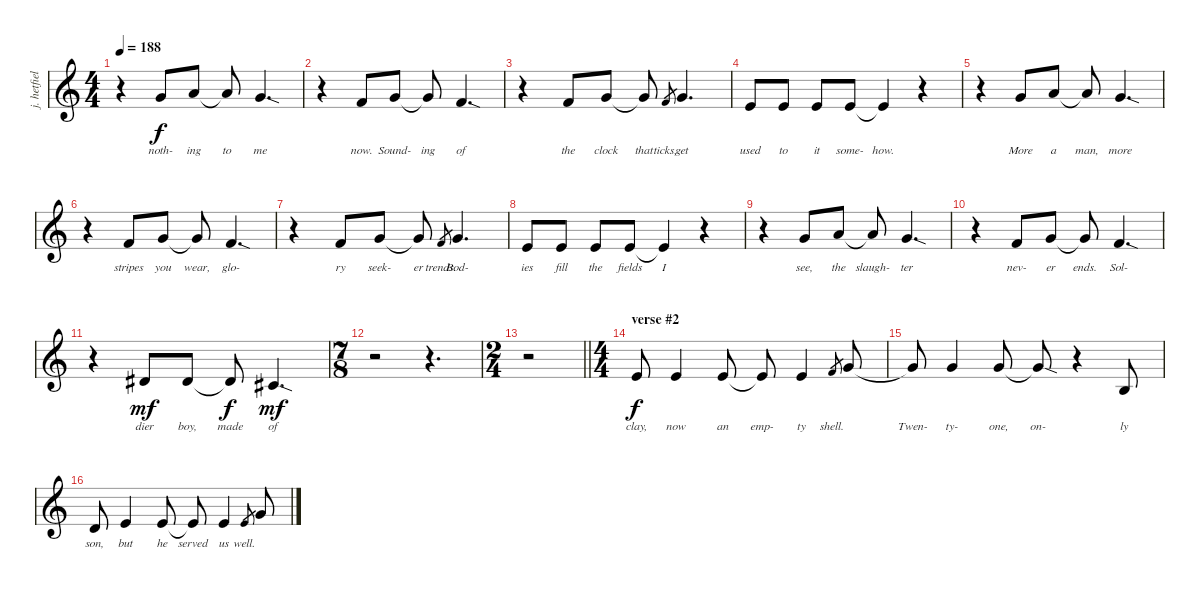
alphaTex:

\track ("j. hetfield - lead vocals" "j. hetfiel") {instrument cello}
\staff {score}
\tuning (E4 B3 G3 D3 A2 E2) {hide}
\ts (4 4)
\tempo 188
\clef g2
\ks c
r.4{dy f} 3.1.8{lyrics (0 "noth-") lyrics (1 "") lyrics (2 "") lyrics (3 "") lyrics (4 "")} 5.1.8{lyrics (0 "ing") lyrics (1 "") lyrics (2 "") lyrics (3 "") lyrics (4 "")} 5.1{t}.8{lyrics (0 "to") lyrics (1 "") lyrics (2 "") lyrics (3 "") lyrics (4 "")} 3.1{sod}.4{d lyrics (0 "me") lyrics (1 "") lyrics (2 "") lyrics (3 "") lyrics (4 "")} |
r.4 1.1.8{lyrics (0 "now.") lyrics (1 "") lyrics (2 "") lyrics (3 "") lyrics (4 "")} 3.1.8{lyrics (0 "Sound-") lyrics (1 "") lyrics (2 "") lyrics (3 "") lyrics (4 "")} 3.1{t}.8{lyrics (0 "ing") lyrics (1 "") lyrics (2 "") lyrics (3 "") lyrics (4 "")} 1.1{sod}.4{d lyrics (0 "of") lyrics (1 "") lyrics (2 "") lyrics (3 "") lyrics (4 "")} |
r.4 1.1.8{lyrics (0 "the") lyrics (1 "") lyrics (2 "") lyrics (3 "") lyrics (4 "")} 3.1.8{lyrics (0 "clock") lyrics (1 "") lyrics (2 "") lyrics (3 "") lyrics (4 "")} 3.1{t}.8{lyrics (0 "that") lyrics (1 "") lyrics (2 "") lyrics (3 "") lyrics (4 "")} 1.1.8{lyrics (0 "ticks,") lyrics (1 "") lyrics (2 "") lyrics (3 "") lyrics (4 "") gr} 3.1.4{d lyrics (0 "get") lyrics (1 "") lyrics (2 "") lyrics (3 "") lyrics (4 "")} |
0.1.8{lyrics (0 "used") lyrics (1 "") lyrics (2 "") lyrics (3 "") lyrics (4 "")} 0.1.8{lyrics (0 "to") lyrics (1 "") lyrics (2 "") lyrics (3 "") lyrics (4 "")} 0.1.8{lyrics (0 "it") lyrics (1 "") lyrics (2 "") lyrics (3 "") lyrics (4 "")} 0.1.8{lyrics (0 "some-") lyrics (1 "") lyrics (2 "") lyrics (3 "") lyrics (4 "")} 0.1{t}.4{lyrics (0 "how.") lyrics (1 "") lyrics (2 "") lyrics (3 "") lyrics (4 "")} r.4 |
r.4 3.1.8{lyrics (0 "More") lyrics (1 "") lyrics (2 "") lyrics (3 "") lyrics (4 "")} 5.1.8{lyrics (0 "a") lyrics (1 "") lyrics (2 "") lyrics (3 "") lyrics (4 "")} 5.1{t}.8{lyrics (0 "man,") lyrics (1 "") lyrics (2 "") lyrics (3 "") lyrics (4 "")} 3.1{sod}.4{d lyrics (0 "more") lyrics (1 "") lyrics (2 "") lyrics (3 "") lyrics (4 "")} |
r.4 1.1.8{lyrics (0 "stripes") lyrics (1 "") lyrics (2 "") lyrics (3 "") lyrics (4 "")} 3.1.8{lyrics (0 "you") lyrics (1 "") lyrics (2 "") lyrics (3 "") lyrics (4 "")} 3.1{t}.8{lyrics (0 "wear,") lyrics (1 "") lyrics (2 "") lyrics (3 "") lyrics (4 "")} 1.1{sod}.4{d lyrics (0 "glo-") lyrics (1 "") lyrics (2 "") lyrics (3 "") lyrics (4 "")} |
r.4 1.1.8{lyrics (0 "ry") lyrics (1 "") lyrics (2 "") lyrics (3 "") lyrics (4 "")} 3.1.8{lyrics (0 "seek-") lyrics (1 "") lyrics (2 "") lyrics (3 "") lyrics (4 "")} 3.1{t}.8{lyrics (0 "er") lyrics (1 "") lyrics (2 "") lyrics (3 "") lyrics (4 "")} 1.1.8{lyrics (0 "trends.") lyrics (1 "") lyrics (2 "") lyrics (3 "") lyrics (4 "") gr} 3.1.4{d lyrics (0 "Bod-") lyrics (1 "") lyrics (2 "") lyrics (3 "") lyrics (4 "")} |
0.1.8{lyrics (0 "ies") lyrics (1 "") lyrics (2 "") lyrics (3 "") lyrics (4 "")} 0.1.8{lyrics (0 "fill") lyrics (1 "") lyrics (2 "") lyrics (3 "") lyrics (4 "")} 0.1.8{lyrics (0 "the") lyrics (1 "") lyrics (2 "") lyrics (3 "") lyrics (4 "")} 0.1.8{lyrics (0 "fields") lyrics (1 "") lyrics (2 "") lyrics (3 "") lyrics (4 "")} 0.1{t}.4{lyrics (0 "I") lyrics (1 "") lyrics (2 "") lyrics (3 "") lyrics (4 "")} r.4 |
r.4 3.1.8{lyrics (0 "see,") lyrics (1 "") lyrics (2 "") lyrics (3 "") lyrics (4 "")} 5.1.8{lyrics (0 "the") lyrics (1 "") lyrics (2 "") lyrics (3 "") lyrics (4 "")} 5.1{t}.8{lyrics (0 "slaugh-") lyrics (1 "") lyrics (2 "") lyrics (3 "") lyrics (4 "")} 3.1{sod}.4{d lyrics (0 "ter") lyrics (1 "") lyrics (2 "") lyrics (3 "") lyrics (4 "")} |
r.4 1.1.8{lyrics (0 "nev-") lyrics (1 "") lyrics (2 "") lyrics (3 "") lyrics (4 "")} 3.1.8{lyrics (0 "er") lyrics (1 "") lyrics (2 "") lyrics (3 "") lyrics (4 "")} 3.1{t}.8{lyrics (0 "ends.") lyrics (1 "") lyrics (2 "") lyrics (3 "") lyrics (4 "")} 1.1{sod}.4{d lyrics (0 "Sol-") lyrics (1 "") lyrics (2 "") lyrics (3 "") lyrics (4 "")} |
r.4 4.2.8{lyrics (0 "dier") lyrics (1 "") lyrics (2 "") lyrics (3 "") lyrics (4 "") dy mf} 4.2.8{lyrics (0 "boy,") lyrics (1 "") lyrics (2 "") lyrics (3 "") lyrics (4 "")} 4.2{t}.8{lyrics (0 "made") lyrics (1 "") lyrics (2 "") lyrics (3 "") lyrics (4 "") dy f} 2.2{sod}.4{d lyrics (0 "of") lyrics (1 "") lyrics (2 "") lyrics (3 "") lyrics (4 "") dy mf} |
\ts (7 8)
r.2 r.4{d} |
\ts (2 4)
\barLineRight lightlight
r.2 |
\ts (4 4)
\section ("" "verse #2")
0.1.8{lyrics (0 "clay,") lyrics (1 "") lyrics (2 "") lyrics (3 "") lyrics (4 "") dy f} 0.1.4{lyrics (0 "now") lyrics (1 "") lyrics (2 "") lyrics (3 "") lyrics (4 "")} 0.1.8{lyrics (0 "an") lyrics (1 "") lyrics (2 "") lyrics (3 "") lyrics (4 "")} 0.1{t}.8{lyrics (0 "emp-") lyrics (1 "") lyrics (2 "") lyrics (3 "") lyrics (4 "")} 0.1.4{lyrics (0 "ty") lyrics (1 "") lyrics (2 "") lyrics (3 "") lyrics (4 "")} 1.1.8{lyrics (0 "shell.") lyrics (1 "") lyrics (2 "") lyrics (3 "") lyrics (4 "") gr} 3.1.8{lyrics (0 "") lyrics (1 "") lyrics (2 "") lyrics (3 "") lyrics (4 "")} |
3.1{t}.8{lyrics (0 "Twen-") lyrics (1 "") lyrics (2 "") lyrics (3 "") lyrics (4 "")} 3.1.4{lyrics (0 "ty-") lyrics (1 "") lyrics (2 "") lyrics (3 "") lyrics (4 "")} 3.1.8{lyrics (0 "one,") lyrics (1 "") lyrics (2 "") lyrics (3 "") lyrics (4 "")} 3.1{sod t}.8{lyrics (0 "on-") lyrics (1 "") lyrics (2 "") lyrics (3 "") lyrics (4 "")} r.4 0.2.8{lyrics (0 "ly") lyrics (1 "") lyrics (2 "") lyrics (3 "") lyrics (4 "")} |
3.2.8{lyrics (0 "son,") lyrics (1 "") lyrics (2 "") lyrics (3 "") lyrics (4 "")} 0.1.4{lyrics (0 "but") lyrics (1 "") lyrics (2 "") lyrics (3 "") lyrics (4 "")} 0.1.8{lyrics (0 "he") lyrics (1 "") lyrics (2 "") lyrics (3 "") lyrics (4 "")} 0.1{t}.8{lyrics (0 "served") lyrics (1 "") lyrics (2 "") lyrics (3 "") lyrics (4 "")} 0.1.4{lyrics (0 "us") lyrics (1 "") lyrics (2 "") lyrics (3 "") lyrics (4 "")} 0.1.8{lyrics (0 "well.") lyrics (1 "") lyrics (2 "") lyrics (3 "") lyrics (4 "") gr} 3.1.8{lyrics (0 "") lyrics (1 "") lyrics (2 "") lyrics (3 "") lyrics (4 "")}
